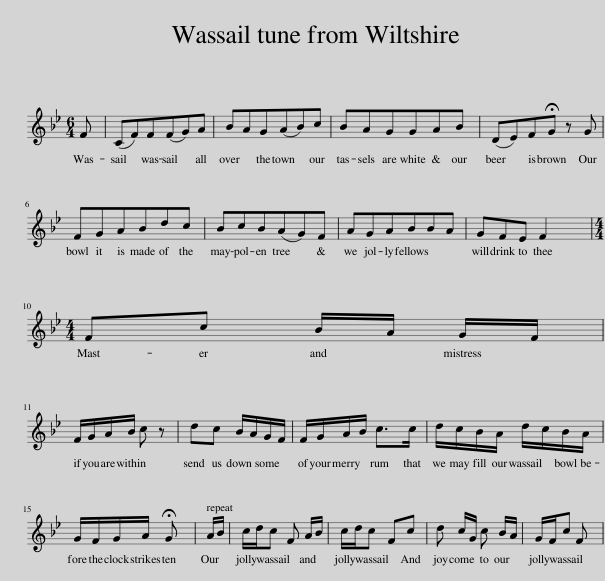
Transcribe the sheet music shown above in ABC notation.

X:1
L:1/8
M:6/4
I:linebreak $
K:Bb
V:1 treble
V:1
 F | (CF)F(FG)A | BAG(AB)c | BAGGAB | (DE)F!fermata!G z G |$ %5
 FGABdc | BcB(AG)F | AGABBA | GFE F2 x |$[M:4/4] Fc B/A/ G/F/ |$ %10
 F/G/A/B/ c z | dc B/A/G/F/ | F/G/A/B/ c>c | d/c/B/A/ d/c/B/A/ |$ G/F/G/A/ !fermata!G | %15
 A/B/ | c/d/c F A/B/ | c/d/c Fc | d c/G/ c B/A/ | G/F/c F x | %20
